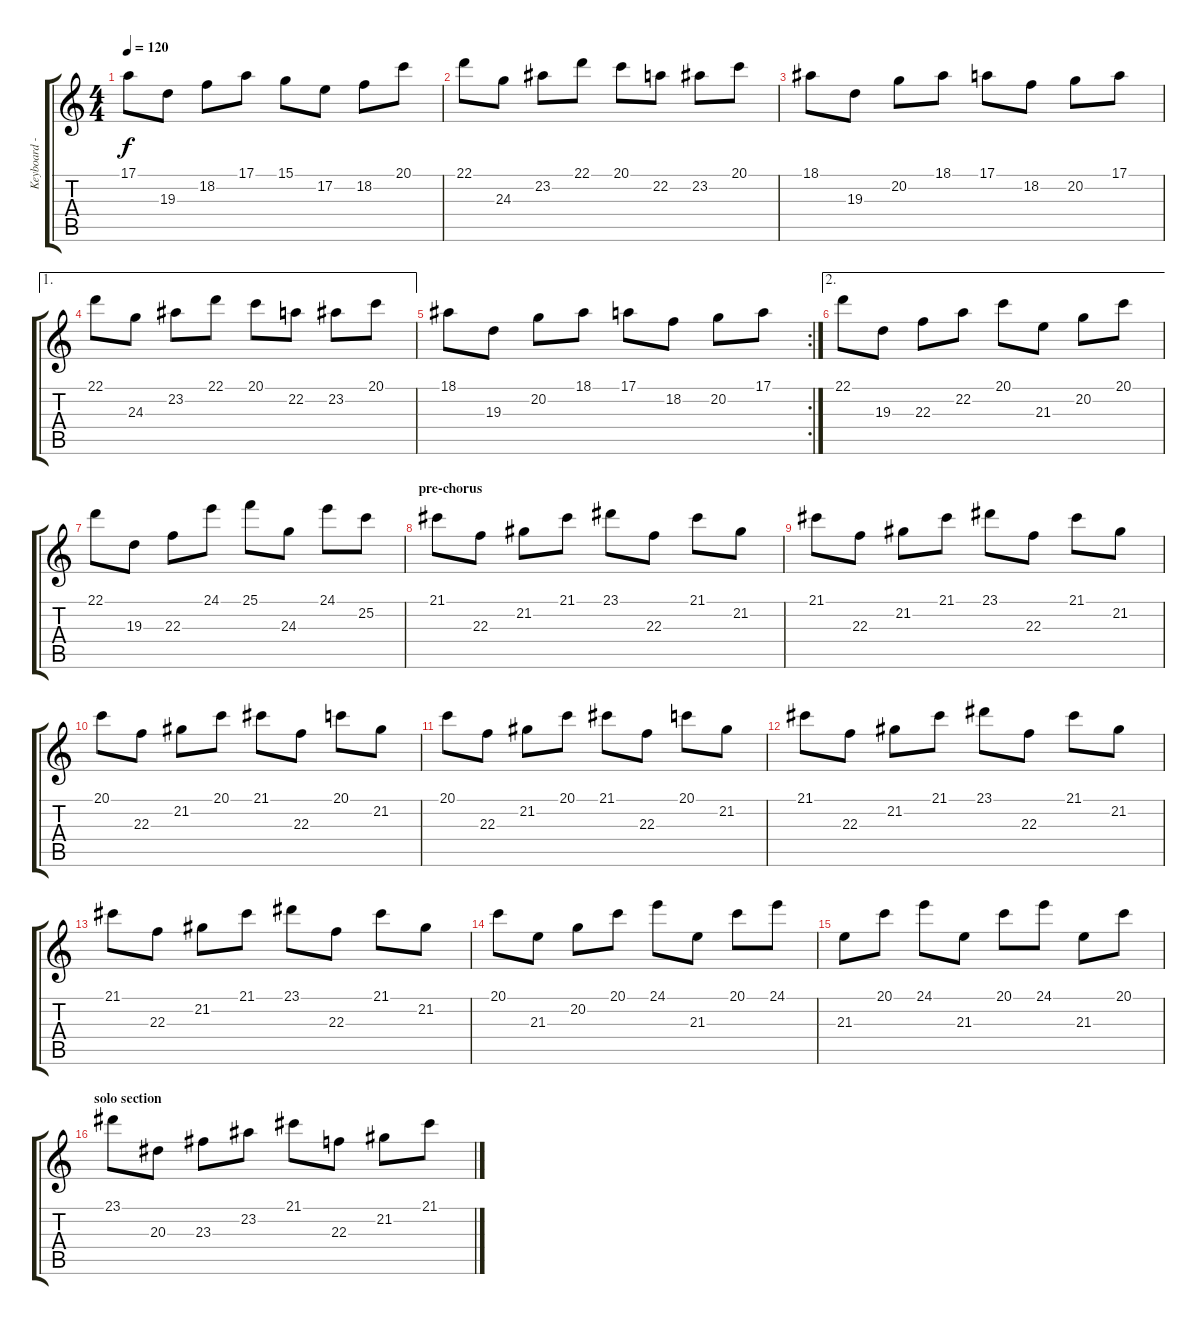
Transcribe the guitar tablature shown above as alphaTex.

\track ("Keyboard - Piano" "Keyboard -") {instrument acousticgrandpiano}
\staff {score tabs}
\tuning (E4 B3 G3 D3 A2 E2) {hide}
\ts (4 4)
\tempo 120
\clef g2
\ks c
17.1.8{dy f} 19.3.8 18.2.8 17.1.8 15.1.8 17.2.8 18.2.8 20.1.8 |
22.1.8 24.3.8 23.2.8 22.1.8 20.1.8 22.2.8 23.2.8 20.1.8 |
18.1.8 19.3.8 20.2.8 18.1.8 17.1.8 18.2.8 20.2.8 17.1.8 |
\ae 1
22.1.8 24.3.8 23.2.8 22.1.8 20.1.8 22.2.8 23.2.8 20.1.8 |
\rc 2
18.1.8 19.3.8 20.2.8 18.1.8 17.1.8 18.2.8 20.2.8 17.1.8 |
\ae 2
22.1.8 19.3.8 22.3.8 22.2.8 20.1.8 21.3.8 20.2.8 20.1.8 |
22.1.8 19.3.8 22.3.8 24.1.8 25.1.8 24.3.8 24.1.8 25.2.8 |
\section ("" "pre-chorus")
21.1.8 22.3.8 21.2.8 21.1.8 23.1.8 22.3.8 21.1.8 21.2.8 |
21.1.8 22.3.8 21.2.8 21.1.8 23.1.8 22.3.8 21.1.8 21.2.8 |
20.1.8 22.3.8 21.2.8 20.1.8 21.1.8 22.3.8 20.1.8 21.2.8 |
20.1.8 22.3.8 21.2.8 20.1.8 21.1.8 22.3.8 20.1.8 21.2.8 |
21.1.8 22.3.8 21.2.8 21.1.8 23.1.8 22.3.8 21.1.8 21.2.8 |
21.1.8 22.3.8 21.2.8 21.1.8 23.1.8 22.3.8 21.1.8 21.2.8 |
20.1.8 21.3.8 20.2.8 20.1.8 24.1.8 21.3.8 20.1.8 24.1.8 |
21.3.8 20.1.8 24.1.8 21.3.8 20.1.8 24.1.8 21.3.8 20.1.8 |
\section ("" "solo section")
23.1.8 20.3.8 23.3.8 23.2.8 21.1.8 22.3.8 21.2.8 21.1.8
